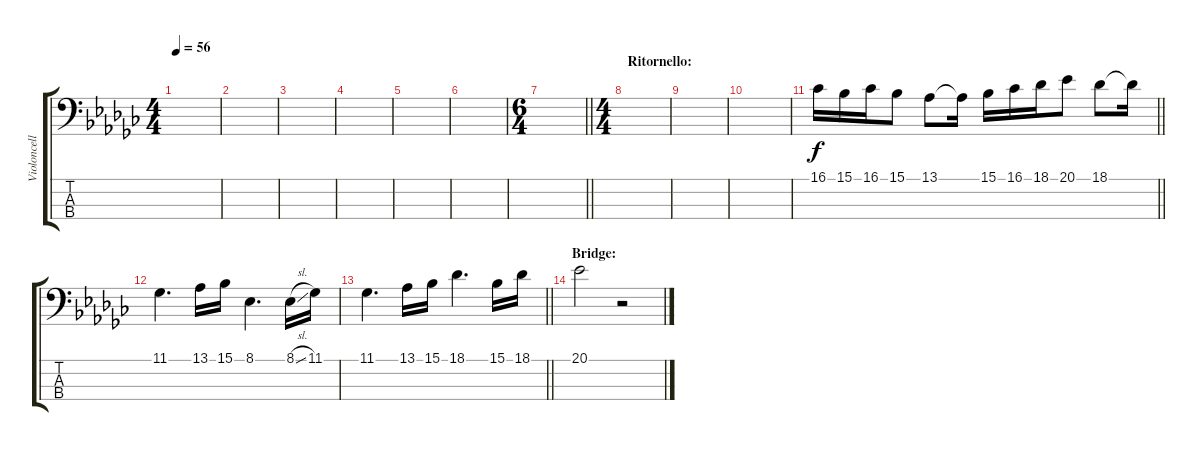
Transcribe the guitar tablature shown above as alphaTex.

\track ("Violoncello" "Violoncell") {instrument cello}
\staff {score tabs}
\tuning (G2 D2 A1 E1) {hide}
\ts (4 4)
\tempo 56
\clef f4
\ks ebminor
|
|
|
|
|
|
\ts (6 4)
\barLineRight lightlight
|
\ts (4 4)
\section ("" "Ritornello:")
|
|
|
\barLineRight lightlight
16.1.16 15.1.16 16.1.16 15.1.8 13.1.8 13.1{t}.16 15.1.16 16.1.16 18.1.16 20.1.8 18.1.8 18.1{t}.16 |
\section ("" "")
11.1.4{d} 13.1.16 15.1.16 8.1.4{d} 8.1{sl}.16 11.1.16 |
\barLineRight lightlight
11.1.4{d} 13.1.16 15.1.16 18.1.4{d} 15.1.16 18.1.16 |
\section ("" "Bridge:")
20.1.2 r.2
